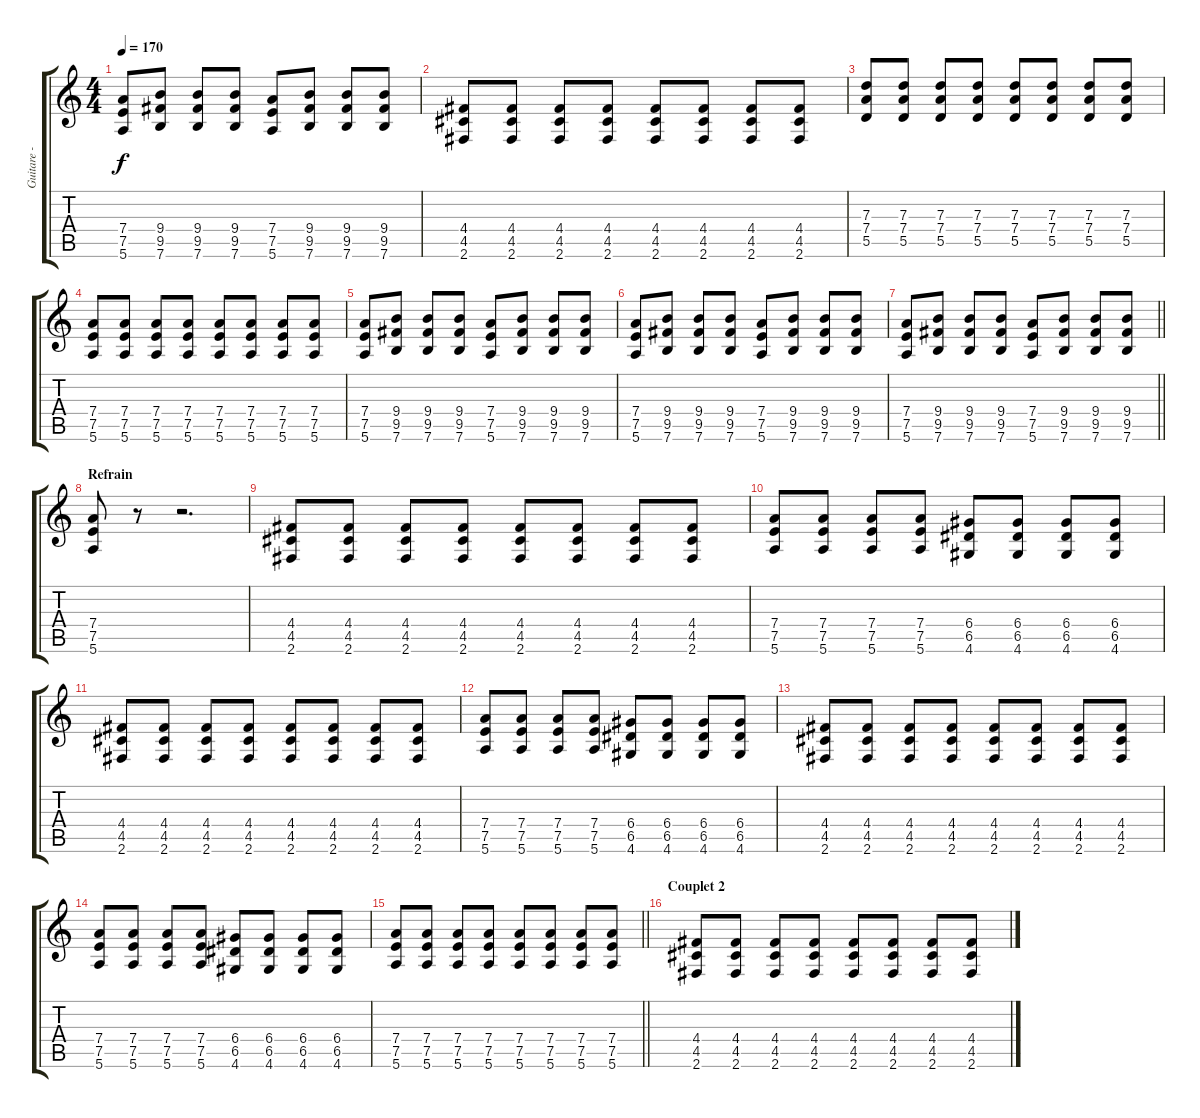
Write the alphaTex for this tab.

\track ("Guitare - Yves " "Guitare - ") {instrument distortionguitar}
\staff {score tabs}
\tuning (E4 B3 G3 D3 A2 E2) {hide}
\ts (4 4)
\tempo 170
\clef g2
\ks c
(7.4 7.5 5.6).8{dy f} (9.4 9.5 7.6).8 (9.4 9.5 7.6).8 (9.4 9.5 7.6).8 (7.4 7.5 5.6).8 (9.4 9.5 7.6).8 (9.4 9.5 7.6).8 (9.4 9.5 7.6).8 |
(4.4 4.5 2.6).8 (4.4 4.5 2.6).8 (4.4 4.5 2.6).8 (4.4 4.5 2.6).8 (4.4 4.5 2.6).8 (4.4 4.5 2.6).8 (4.4 4.5 2.6).8 (4.4 4.5 2.6).8 |
(7.3 7.4 5.5).8 (7.3 7.4 5.5).8 (7.3 7.4 5.5).8 (7.3 7.4 5.5).8 (7.3 7.4 5.5).8 (7.3 7.4 5.5).8 (7.3 7.4 5.5).8 (7.3 7.4 5.5).8 |
(7.4 7.5 5.6).8 (7.4 7.5 5.6).8 (7.4 7.5 5.6).8 (7.4 7.5 5.6).8 (7.4 7.5 5.6).8 (7.4 7.5 5.6).8 (7.4 7.5 5.6).8 (7.4 7.5 5.6).8 |
(7.4 7.5 5.6).8 (9.4 9.5 7.6).8 (9.4 9.5 7.6).8 (9.4 9.5 7.6).8 (7.4 7.5 5.6).8 (9.4 9.5 7.6).8 (9.4 9.5 7.6).8 (9.4 9.5 7.6).8 |
(7.4 7.5 5.6).8 (9.4 9.5 7.6).8 (9.4 9.5 7.6).8 (9.4 9.5 7.6).8 (7.4 7.5 5.6).8 (9.4 9.5 7.6).8 (9.4 9.5 7.6).8 (9.4 9.5 7.6).8 |
\barLineRight lightlight
(7.4 7.5 5.6).8 (9.4 9.5 7.6).8 (9.4 9.5 7.6).8 (9.4 9.5 7.6).8 (7.4 7.5 5.6).8 (9.4 9.5 7.6).8 (9.4 9.5 7.6).8 (9.4 9.5 7.6).8 |
\section ("" "Refrain")
(7.4 7.5 5.6).8 r.8 r.2{d} |
(4.4 4.5 2.6).8 (4.4 4.5 2.6).8 (4.4 4.5 2.6).8 (4.4 4.5 2.6).8 (4.4 4.5 2.6).8 (4.4 4.5 2.6).8 (4.4 4.5 2.6).8 (4.4 4.5 2.6).8 |
(7.4 7.5 5.6).8 (7.4 7.5 5.6).8 (7.4 7.5 5.6).8 (7.4 7.5 5.6).8 (6.4 6.5 4.6).8 (6.4 6.5 4.6).8 (6.4 6.5 4.6).8 (6.4 6.5 4.6).8 |
(4.4 4.5 2.6).8 (4.4 4.5 2.6).8 (4.4 4.5 2.6).8 (4.4 4.5 2.6).8 (4.4 4.5 2.6).8 (4.4 4.5 2.6).8 (4.4 4.5 2.6).8 (4.4 4.5 2.6).8 |
(7.4 7.5 5.6).8 (7.4 7.5 5.6).8 (7.4 7.5 5.6).8 (7.4 7.5 5.6).8 (6.4 6.5 4.6).8 (6.4 6.5 4.6).8 (6.4 6.5 4.6).8 (6.4 6.5 4.6).8 |
(4.4 4.5 2.6).8 (4.4 4.5 2.6).8 (4.4 4.5 2.6).8 (4.4 4.5 2.6).8 (4.4 4.5 2.6).8 (4.4 4.5 2.6).8 (4.4 4.5 2.6).8 (4.4 4.5 2.6).8 |
(7.4 7.5 5.6).8 (7.4 7.5 5.6).8 (7.4 7.5 5.6).8 (7.4 7.5 5.6).8 (6.4 6.5 4.6).8 (6.4 6.5 4.6).8 (6.4 6.5 4.6).8 (6.4 6.5 4.6).8 |
\barLineRight lightlight
(7.4 7.5 5.6).8 (7.4 7.5 5.6).8 (7.4 7.5 5.6).8 (7.4 7.5 5.6).8 (7.4 7.5 5.6).8 (7.4 7.5 5.6).8 (7.4 7.5 5.6).8 (7.4 7.5 5.6).8 |
\section ("" "Couplet 2")
(4.4 4.5 2.6).8 (4.4 4.5 2.6).8 (4.4 4.5 2.6).8 (4.4 4.5 2.6).8 (4.4 4.5 2.6).8 (4.4 4.5 2.6).8 (4.4 4.5 2.6).8 (4.4 4.5 2.6).8
